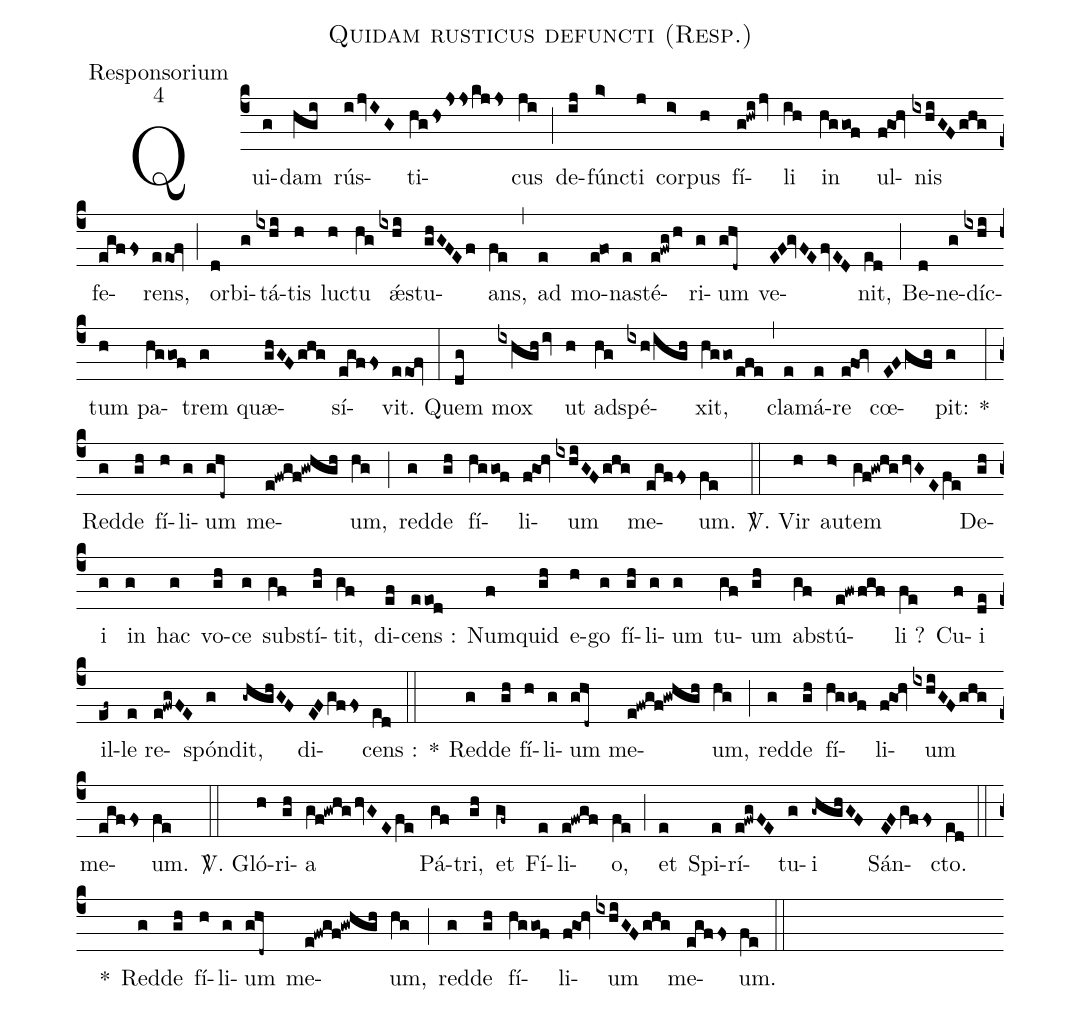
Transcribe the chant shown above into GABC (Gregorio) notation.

name:Quidam rusticus defuncti (Resp.);
office-part:Responsorium;
mode:4;
%%
(c4)Qui(g)dam(hgi) rús(i/jvIG)ti(hghsjsskjjs)cus(ji) (;) de(ij)fúnc(k>)ti(j) cor(i>)pus(h) fí(g!hwi/jv)li(ih) in(hggof) ul(f!goh)nis(ixhiGFghg) fe(egffs)rens,(eeof) (;) or(d)bi(g)tá(ixhi)tis(h) luc(h)tu(hg) ǽs(ixhi)tu(ghGFEf)ans,(fe) (,) ad(e) mo(e!fo)nas(e)té(e!fwg/h)ri(g)um(ghd~) ve(EF!gvFEfvED)nit,(ed) (;) Be(d)ne(g)díc(ixhi)tum(h) pa(hggof)trem(g) quæ(ghGFghg)sí(egffs)vit.(eeof) (:) Quem(dg) mox(ixhgh/iv) ut(h) ad(hg)spé(ixh/igh)xit,(hggo/efe) (,) cla(e)má(e)re(e!fog) cœ(EFgfg)pit:(g) *(:) Red(g)de(gh) fí(h)li(g)um(ghd~) me(e!fwgf!gwhgh)um,(hg) (;) red(g)de(gh) fí(hggof)li(f!goh)um(ixhiGFghg) me(egffs)um.(fe) (::)

<sp>V/</sp>. Vir(h) au(h>)tem(gf!gwhg/hvGEfe) De(gh)i(g) in(g) hac(g) vo(gh)ce(g) sub(gf)stí(gh)tit,(gf) di(ef)cens :(eeod) Num(f)quid(gh) e(h)go(g) fí(gh)li(g)um(g) tu(gf)um(gh) abs(gf)tú(e!fwfgf)li ?(fe) Cu(f)i(de) il(ef~)le(e) re(e!fwgFE)spón(g)dit,(-ghghGF) di(EFgffs)cens :(ed) (::)
*() Red(g)de(gh) fí(h)li(g)um(ghd~) me(e!fwgf!gwhgh)um,(hg) (;) red(g)de(gh) fí(hggof)li(f!goh)um(ixhiGFghg) me(egffs)um.(fe) (::)

<sp>V/</sp>. Gló(h)ri(gh)a(gf!gwhg/hvGEfe) Pá(gf)tri,(gh) et(gf~) Fí(e)li(e!fwgf)o,(fe) (;)et(e) Spi(e)rí(e!fwgFE)tu(g)i(-ghghGF) Sán(EFgffs)cto.(ed) (::)
*() Red(g)de(gh) fí(h)li(g)um(ghd~) me(e!fwgf!gwhgh)um,(hg) (;) red(g)de(gh) fí(hggof)li(f!goh)um(ixhiGFghg) me(egffs)um.(fe) (::)
